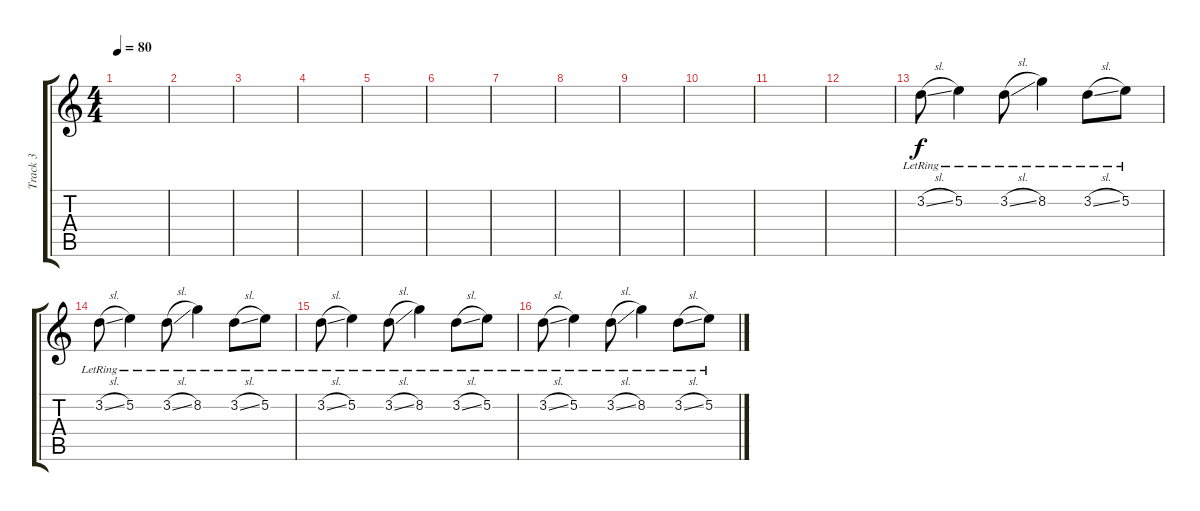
\track ("Track 3" "Track 3") {instrument acousticguitarsteel}
\staff {score tabs}
\tuning (E4 B3 G3 D3 A2 E2) {hide}
\ts (4 4)
\tempo 80
\clef g2
\ks c
|
|
|
|
|
|
|
|
|
|
|
|
3.2{sl lr}.8 5.2{lr}.4 3.2{sl lr}.8 8.2{lr}.4 3.2{sl lr}.8 5.2{lr}.8 |
3.2{sl lr}.8 5.2{lr}.4 3.2{sl lr}.8 8.2{lr}.4 3.2{sl lr}.8 5.2{lr}.8 |
3.2{sl lr}.8 5.2{lr}.4 3.2{sl lr}.8 8.2{lr}.4 3.2{sl lr}.8 5.2{lr}.8 |
3.2{sl lr}.8 5.2{lr}.4 3.2{sl lr}.8 8.2{lr}.4 3.2{sl lr}.8 5.2{lr}.8
